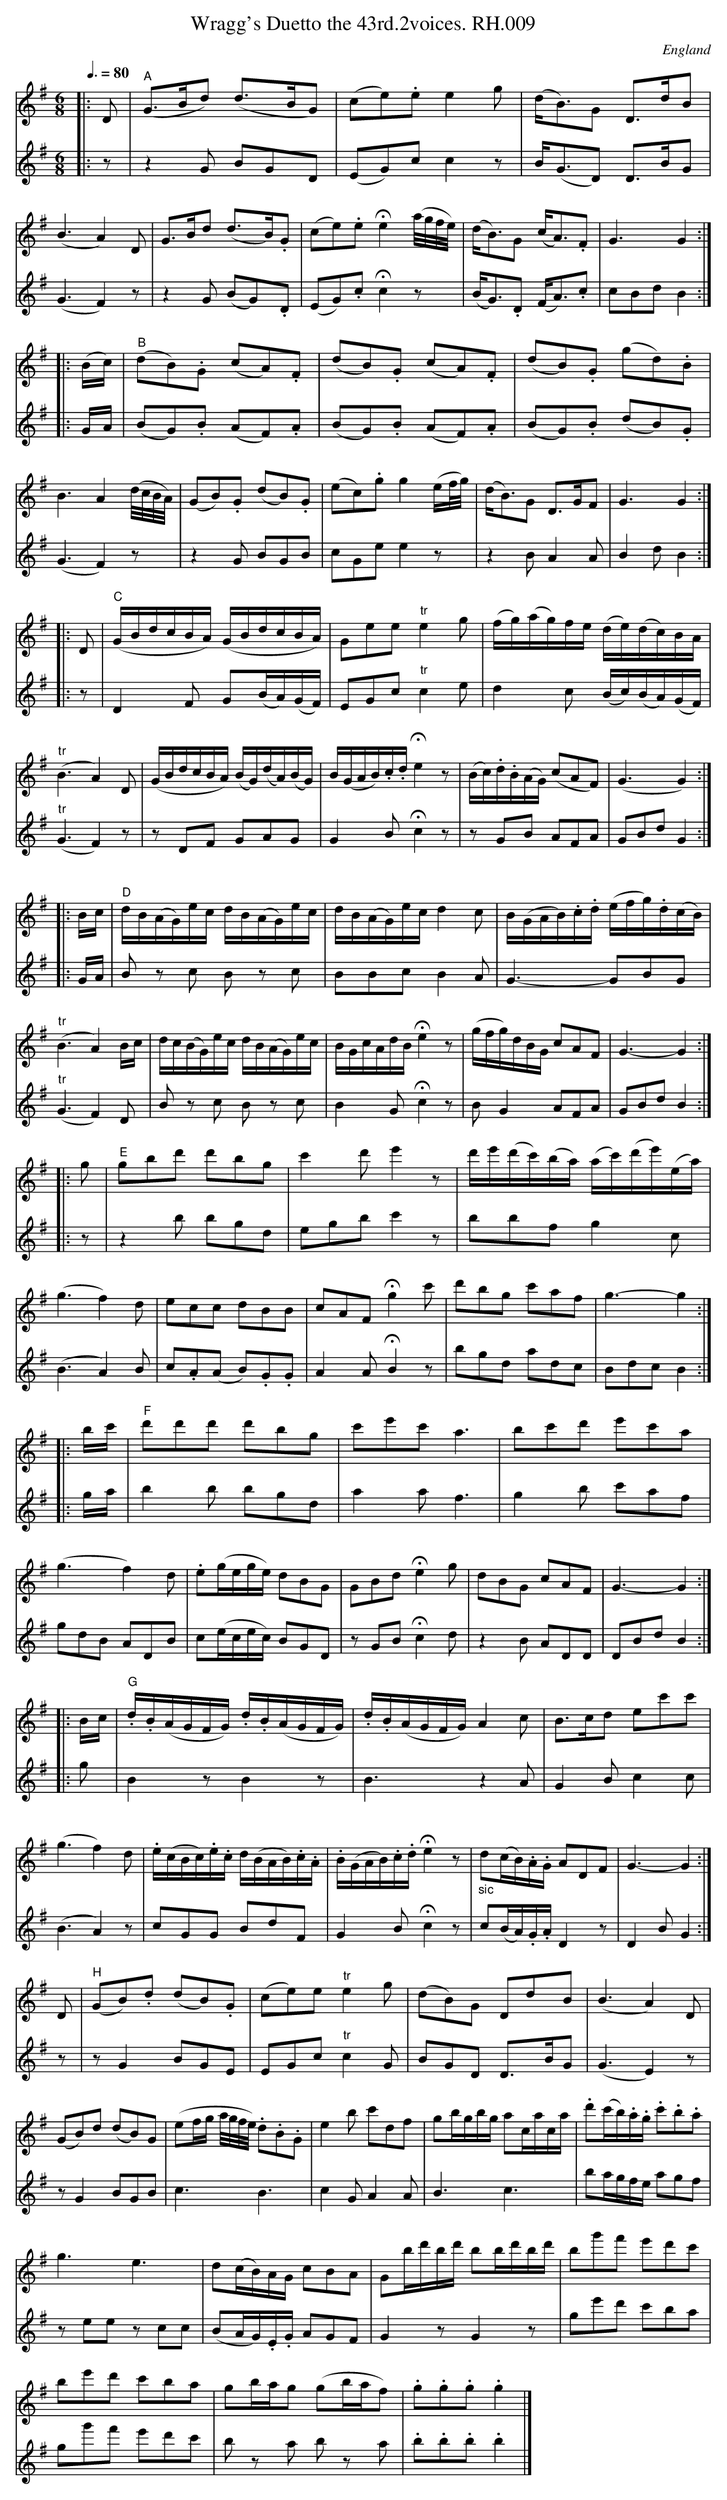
X:1
T:Wragg's Duetto the 43rd.2voices. RH.009
O:England
M:6/8
L:1/8
Q:3/8=80
K:G major
[V:1]|:D|"^A"(G>Bd) (d>BG)|(ce).e e2g|(d<B)G D>dB|
[V:2]|:z|z2G BGD|(EG)c c2z|B<(GD) D>BG|
[V:1] (B3A2)D|G>Bd (d>B).G|(ce).eHe2(a/4g/4f/4e/4)|(d<B)G (c<A).F|G3G2:|
[V:2] (G3F2)z|z2G (BG).D|(EG).cHc2z|(B<G).D (F<A).c|cBd B2:|
[V:1]|:(B/c/)|"^B"(dB).G (cA).F|(dB).G (cA).F|(dB).G (gd).B|
[V:2]|:G/A/|(BG).B (AF).A|(BG).B (AF).A|(BG).B (dB).G|
[V:1] B3A2(d/4c/4B/4A/4)|(GB).G (dB).G|(ec).gg2(e/f/4g/4)|(d<B)G D>GF|G3G2:|
[V:2] (G3F2)z|z2G BGB|cGee2z|z2BA2A|B2dB2:|
[V:1]|:D|"^C"(G/B/d/c/B/A/) (G/B/d/c/B/A/)|Gee "tr"e2g|(f/g/)(a/g/)f/e/ (d/e/)(d/c/)B/A/|
[V:2]|:z|D2F G(B/A/)(G/F/)|EGc"tr"c2e|d2c (B/c/)(B/A/)(G/F/)|
[V:1] "tr"(B3A2)D|(G/B/d/c/B/A/) (B/G/)(d/A/)(B/G/)|B/(G/A/B/).c/.d/He2z|(B/c/).d/.B/(A/G/) (cAF)|(G3G2):|
[V:2] "tr"(G3F2)z|zDF GAG|G2BHc2z|zGB AFA|GBdG2:|
[V:1]|:B/c/|"^D"d/B/(A/G/)e/c/ d/B/(A/G/)e/c/|d/B/(A/G/)e/c/ d2c|B/(G/A/B/).c/.d/ (e/f/g/).d/(c/B/)|
[V:2]|:G/A/|B zc B zc|BBcB2A|G3-GBG|
[V:1] "tr"(B3A2)B/c/|d/c/(B/G/)e/c/ d/B/(A/G/)e/c/|B/G/c/A/d/B/ He2z|(g/f/g/)d/B/G/ cAF|G3-G2:|
[V:2] "tr"(G3F2)D|B zc B zc|B2G Hc2z|BG2AFA|GBdB2:|
[V:1]|:g|"^E"gbd' d'bg|c'2d'e'2z|d'/e'/(d'/c'/)(b/a/) (a/c'/)(d'/e'/)(e/a/)|
[V:2]|:z|z2b bgd|egbc'2z|bbfg2c|
[V:1] (g3f2)d|ecc dBB|cAF Hg2c'|d'bg c'af|g3-g2:|
[V:2] (B3A2)B|c.A(A B).G.G|A2AHB2z|bgd adc|BdcB2:|
[V:1]|:b/c'/|"^F"d'd'd' d'bg|c'e'c'a3|bc'd' e'c'a|
[V:2]|:g/a/|b2b bgd|a2af3|g2b c'af|
[V:1] (g3f2)d|.e(g/e/g/e/) dBG|GBd He2g|dBG cAF|G3-G2:|
[V:2] gdB ADB|c(e/c/e/c/) BGD|zGB Hc2d|z2B ADD|DBdB2:|
[V:1]|:B/c/|"^G".d/.B/(A/G/F/G/) .d/.B/(A/G/F/G/)|\
.d/.B/(A/G/F/G/)A2c|B>cd ec'c'|
[V:2]|:g|B2zB2z|B3z2A|G2Bc2c|
[V:1] (g3f2)d|.e/(c/B/c/).e/.c/ d/(B/A/B/).c/.A/|.B/(G/A/B/).c/.d/ He2z|\
"_sic"d(c/B/).A/.G/ ADF|G3-G2:|
[V:2] (B3A2)z|cGG BdF|G2B Hc2z|c(B/A/).G/.A/D2z|D2BG2:|
[V:1] D|"^H"(GB).d (dB).G|(ce)e "tr"e2g|(dB)G DdB|(B3A2)D|
[V:2] z|zG2BGE|EGc"tr"c2G|BGD D>BG|(G3E2)z|
[V:1] (GB)d (dB)G|(ef/g/ a/4g/4f/4e/4) .d.B.G|e2b c'df|\
gb/g/b/g/ ac/a/c/a/|.d'(c'/b/).a/.g/ .c'.b.a|
[V:2] zG2BGB|c3B3|c2GA2A|B3c3|ba/g/f/e/ agf|
[V:1] g3e3|d(c/B/)A/G/ cBA|Gb/d'/b/d'/ bb/d'/b/d'/|bg'f' e'd'c'|
[V:2] zee zcc|(BA/G/).E/.G/ AGF|G2zG2z|ge'd' c'ba|
[V:1] be'd' c'ba|gb/a/g (gb/a/f)|.g.g.g. g2|]
[V:2] gg'f' e'd'c'|b za b za|.b.b.b. b2|]
